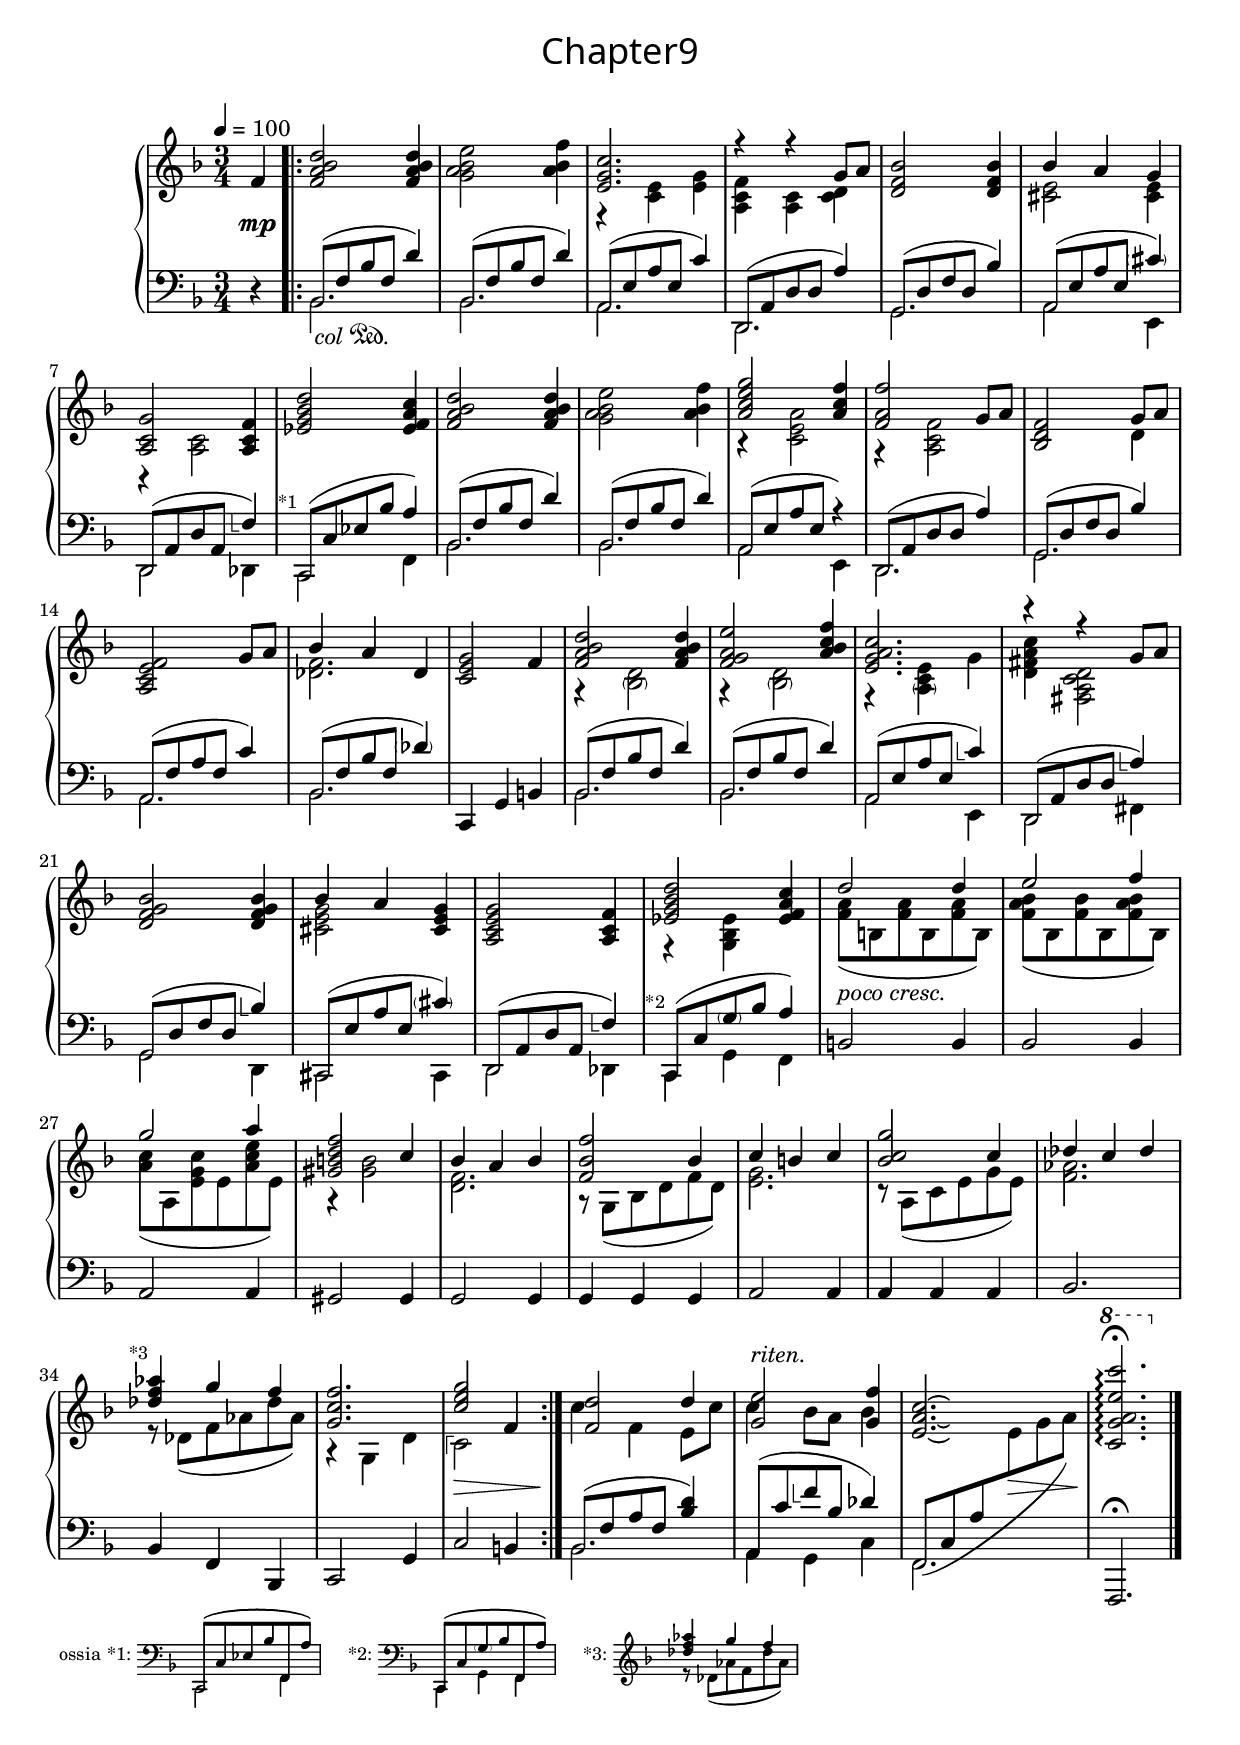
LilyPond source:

\version "2.22.0"

\include "stylesheet.ily"

cleft = \change Staff = "left"
cright = \change Staff = "right"
mergeOn = {
  \mergeDifferentlyDottedOn
  \mergeDifferentlyHeadedOn
}

\header {
  title = "Chapter9"
  nickname = ""
  % revision = "Revision 1 (Unfinished)"
  % date = "2021/2/12"
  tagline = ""
}

\paper {
  % system-count = 5
  page-count = 1
}

global = {
  \key f \major
  \tempo 4=100
  \time 3/4
  \partial 4 { s4 }
  \bar ".|:"
  s2.*4
  s2.*4
  s2.*4
  s2.*4
  s2.*4
  s2.*4
  s2.*4
  s2.*4
  s2.*4
  \bar ":|."
  s2.*4
  \bar "|."
}

right = << \global {
  \clef treble
  <<
  \new Voice = "main" \relative {
    f'4 |
    d'2 d4 | e2 f4 | \voiceOne c2. | r4 r g8 a |
    \oneVoice bes2 bes4 | \voiceOne bes a g | g2 f4 | d'2 c4 |
    \oneVoice d2 d4 | e2 f4 | \voiceOne g2 f4 | f2 g,8 a | f2 g8 a |
    \oneVoice f2 g8 a | \voiceOne bes4 a des, | \oneVoice g2 f4 |
    
    \voiceOne d'2 d4 | e2 f4 | c2. | r4 r g8 a |
    \oneVoice bes2 bes4 | \voiceOne bes a g | \oneVoice g2 f4 | \voiceOne d'2 c4 |
    d2 d4 | e2 f4 | g2 a4 | f2 c4 |
    bes a bes | f'2 bes,4 | c b c | g'2 c,4 |
    des c des | aes'^\markup \tiny \right-align *3 g f | f2. | g2 f,4 |
    
    d'2 d4 | e2^\markup { \italic riten. } f4 | \oneVoice c2.\laissezVibrer | s2. |
  }
  \context Voice = "main" \relative {
    s4 |
    <f' a bes>2 q4 | <g a bes>2 <a bes>4 | <e g>2. | s2. |
    <d f>2 q4 | s2. | <a c>2 q4 | <ees' g bes>2 <ees f a>4 |
    <f a bes>2 q4 | <g a bes>2 <a bes>4 | <a c e>2 <a c>4 | <f a>2 s4 |
    <bes, d>2 s4 | <a c e>2 s4 | s2. | <c e>2 s4 |
    
    <f a bes>2 q4 | <f g a>2 <a bes c>4 | <e g a>2. | s |
    <d f g>2 q4 | s2 <cis e>4 | <a c e>2 <a c>4 | <ees' g bes>2 <ees f a>4 |
    s2. | s | s | <gis b d>2 s4 |
    s2. | <f bes>2 s4 | s2. | <bes c>2 s4 |
    s2. | <des f>4 s2 | <g, c>2. | <c e>2 s4 |
    
    f,2 s4 | g2 g4 | <e a>2.\laissezVibrer | s2. |
  }
  \new Voice = "sub" \relative {
    \voiceTwo
    s4 |
    s2. | s | r4 <c' e> <e g> | <a, c f> <a c> <c d> |
    s2. | <cis e>2 q4 | r4 <a c>2 | s2. | 
    s2. | s | r4 <c e a>2 | r4 <a c f>2 |
    s2 d4 | s2. | <des f>2. | s2. |
    
    r4 <\parenthesize bes d>2 | r4 <\parenthesize bes d>2 | r4 <\parenthesize a c e> g' | <d fis a c> <fis, a c d>2 |
    s2. | <cis' e g>2 s4 | s2. | r4 <g bes ees>4 s |
    <f' a>8( b, q b q b) | <f' a bes>( bes, <f' bes> bes, <f' a bes> bes,) |
    <a' c>8( a, <e' g c> e <a c e> e) | r4 <gis b>2*1/2 s4 |
    <d f>2. | r8 g,( bes d f d) | <e g>2. | r8 a,( c e g e) |
    <f aes>2. | r8 des( f aes des aes) | r4 g, d' | \once \override ParenthesesItem.X-offset = 0.3 \handBracket ##t 0.7 \parenthesize c2 s4 | % TODO: f aesを入れ替えるossia
    
    c'4 f, e8 c' | c4 bes8 a bes4 | s2. | s |
  }
  >>
} >>

left = << \global {
  \clef bass
  <<
  \new Voice = "bass" \relative {
    r4
    \voiceTwo \mergeOn
    bes,2. | bes | a | d, | g | a2 e4 | d2 des4 | c2^\markup \tiny \right-align *1 f4 |
    bes2. | bes | a2 e4 | d2. | g | a | bes | \oneVoice c,4 g' b |
    
    \voiceTwo bes2. | bes | a2 e4 | d2 fis4 | g2 d4 | cis2 cis4 | d2 des4 | c g' f |
    \oneVoice b2 b4 | bes2 bes4 | a2 a4 | gis2 gis4 |
    g2 g4 | g g g | a2 a4 | a a a | bes2. | bes4 f bes, | c	2 g'4 | c2 b4 |
    
    \voiceTwo bes2. | a4 g c | f,2. | \oneVoice f,2.\fermata | 
  }
  \new Voice = "bass2" \relative {
    s4
    \voiceOne
    bes,8( f' bes f d'4) | bes,8( f' bes f d'4) |
    a,8( e' a e c'4) | d,,8( a' d d a'4) |
    g,8( d' f d bes'4) | a,8( e' a e %{\cright \stemDown%} \parenthesize cis'4) %{\cleft \stemUp%} |
    d,,8( a' d a \handBracket ##f -0.7 \parenthesize f'4) | c,8( c' ees bes' a4) |
    bes,8( f' bes f d'4) | bes,8( f' bes f d'4) |
    a,8( e' a e r4) | d,8( a' d d a'4) |
    g,8( d' f d bes'4) | a,8( f' a f c'4) |
    bes,8( f' bes f %{\cright \stemDown%} \parenthesize des'4) %{\cleft \stemUp%} | s2. |
    
    bes,8( f' bes f d'4) | bes,8( f' bes f d'4) |
    a,8( e' a e \handBracket ##f -0.7 \parenthesize c'4) | d,,8( a' d d \handBracket ##f -0.7 \parenthesize a'4) |
    g,8( d' f d \handBracket ##f -0.7 \parenthesize bes'4) | cis,,8( e' a e %{\cright \stemDown%} \parenthesize cis'4) %{\cleft \stemUp%} |
    d,,8( a' d a \handBracket ##f -0.7 \parenthesize f'4) | c,8(^\markup \tiny \right-align *2 c' \parenthesize g' bes a4) |
    s2. | s | s | s |
    s | s | s | s |
    s | s | s | s |
    bes,8( f' a f <bes d>4) | \once \override Slur.positions = #'(7 . 6) a,8( c' \handBracket ##f -1 \parenthesize f bes, des4) |
    f,,8_( c' a' \cright \voiceTwo e' g a) | \voiceOne \ottava 1 <c g' a e' c'>2.\arpeggio\fermata |
  }
  >>
} >>

% 使ってない。頁末にmarkupした
rightossia = << \global \relative {
  % SUPER DIRTY HACK: 6行目のBraceを消す
  %\alterBroken Y-offset #'(0 0 0 0 0 -5) Score.SystemStartBrace
  \alterBroken transparent #'(#f #f #f #f #f #t) Score.SystemStartBrace
  %\override Score.SystemStartBrace.stencil = #(lambda (grob) (ly:font-get-glyph (ly:grob-default-font grob) "brace180"))
  \skip 4
  \skip 2.*33
  \new Staff \with { alignAboveContext = "right" \remove Time_signature_engraver \omit KeySignature \magnifyStaff #5/7 } {
    \revert Staff.BarLine.hair-thickness
    \override Staff.Clef.full-size-change = ##t
    % TODO: SUPER DIRTY HACK: 6行目のBraceは自分で描く (Clefにstencilをひっつける)
    \override Staff.Clef.stencil = #(lambda (grob) (ly:stencil-add
                                                    (ly:clef::print grob)
                                                    (ly:stencil-translate (grob-interpret-markup grob (markup (#:left-brace 76))) '(-0.9 . -13.7))))
    \override Staff.Clef.X-extent = #'(0 . 0)
    \override Staff.Clef.Y-extent = #'(0 . 0)
    \clef treble
    \key f \major
    <<
      \new Voice { \voiceOne <des'' f aes>4 g f }
      \new Voice { \voiceTwo r8 des,( aes' f des' aes) }
    >>
  }
} >>

% 使ってない。頁末にmarkupした
leftossia = \relative {
  \skip 4
  \skip 2.*7
  \new Staff \with { \remove Time_signature_engraver \omit KeySignature \magnifyStaff #5/7 } {
    \revert Staff.BarLine.hair-thickness
    \override Staff.Clef.full-size-change = ##t
    \clef bass
    \key f \major
    <<
      \new Voice { \voiceOne c,8( c' ees bes' f, a') }
      \new Voice { \voiceTwo \mergeOn c,,2 f4 }
    >>
  }
  \skip 2.*15
  \new Staff \with { \remove Time_signature_engraver \omit KeySignature \magnifyStaff #5/7 } {
    \revert Staff.BarLine.hair-thickness
    \override Staff.Clef.full-size-change = ##t
    \clef bass
    \key f \major
    <<
      \new Voice { \voiceOne c8( c' g' bes f, a') }
      \new Voice { \voiceTwo c,,4 g' f }
    >>
  }
}

dynamics = {
  \once \override DynamicText.extra-offset = #'(0 . -2) s4\mp
  s2.*8
  s2.*8
  s2.*8
  s2.-\markup \italic { poco cresc. } s2.*7
  s2.*3 s2.\>
  s2.\! s s4. s\> s\!
}

so = #(define-music-function (offset) (number?)
        #{ \once \override SustainPedal.X-offset = $offset #})

pedal = {
  s4
  %{
  s2.\sustainOn s\sustainOn s\sustainOn \so 0.2 s\sustainOn
  s2.\sustainOn s\sustainOn s\sustainOn s\sustainOn
  s2.\sustainOn s\sustainOn s\sustainOn s\sustainOn
  s2.\sustainOn s\sustainOn s\sustainOn s\sustainOn
  
  s2.\sustainOn s\sustainOn s\sustainOn \so 0.2 s\sustainOn
  s2.\sustainOn s\sustainOn s\sustainOn s\sustainOn
  s2.\sustainOn s\sustainOn s\sustainOn s\sustainOn
  s2.\sustainOn s\sustainOn s\sustainOn s\sustainOn
  s2.\sustainOn s\sustainOn s\sustainOn s\sustainOn
  
  s2.\sustainOn s4\sustainOn s\sustainOn s\sustainOn | s2.\sustainOn s
  %}
  s2.-\tweak TextScript.X-offset 0.5 -\tweak TextScript.Y-offset 1 -\markup { \italic col \musicglyph "pedal.Ped" \hspace #-0.5 . }
}

\score {
  <<
    \new PianoStaff <<
      \new Staff = "right" << \right %{\rightossia%} >>
      \new PianoDynamics = "dynamics" \dynamics
      \new Staff = "left" << \left %{\leftossia%} >>
      \new PianoPedal = "pedal" \pedal
    >>
  >>
  \header {
  }
  \layout {
  }
  \midi {}
}

\markup { 
  \tiny ossia
  \tiny *1:
  \score {
    \new Staff \with { \remove Time_signature_engraver \magnifyStaff #5/7 } \relative {
      \clef bass
      \time 3/4
      \key f \major
      <<
        \new Voice { \voiceOne c,8( c' ees bes' f, a') }
        \new Voice { \voiceTwo \mergeOn c,,2 f4 }
      >>
    }
    \layout { indent = 0 }
  }
  \hspace #2
  \tiny *2:
  \score {
    \new Staff \with { \remove Time_signature_engraver \magnifyStaff #5/7 } \relative {
      \clef bass
      \time 3/4
      \key f \major
      <<
        \new Voice { \voiceOne c,8( c' \parenthesize g' bes f, a') }
        \new Voice { \voiceTwo c,,4 g' f }
      >>
    }
    \layout { indent = 0 }
  }
  \hspace #2
  \tiny *3:
  \score {
    \new Staff \with { \remove Time_signature_engraver \magnifyStaff #5/7 } \relative {
      \clef treble
      \time 3/4
      \key f \major
      <<
        \new Voice { \voiceOne <des'' f aes>4 g f }
        \new Voice { \voiceTwo r8 des,( aes' f des' aes) }
      >>
    }
    \layout { indent = 0 }
  }
}

%{
right = << \global \relative {
  \clef treble
  f'4 |
  d'2 d4 | e2 f4 | c2. | r2 g8 a | bes2 bes4 | bes a g | g2 f4 | d'2 c4 |
  d2 d4 | e2 f4 | g2 f4 | f2 g,8 a | f2 g8 a | f2 g8 a | bes4 a des, | g2 f4 |
  d'2 d4 | e2 f4 | c2. | r2 g8 a | bes2 bes4 | bes a g | g2 f4 | d'2 c4 |
  d2 d4 | e2 f4 | g2 a4 | f2 c4 |
  bes a bes | f'2 bes,4 | c b c | g'2 c,4 |
  des c des | aes' g f | f2. | g2 f,4 |
} >>

left = << \global \relative c {
  \clef bass
   r4 
   bes2. | bes | a | d, | g | a2 e4 | d2 des4 | c2 f4 |
   bes2. | bes | a2 e4 | d2. | g | a | bes | c,4 g' b |
   bes2. | bes | a2 e4 | d2 fis4 | g2 d4 | cis2 cis4 | d2 des4 | c g' f |
   b2 b4 | bes2 bes4 | a2 a4 | aes2 aes4 |
   g2 g4 | g g g | a2 a4 | a a a | bes2. | bes,4 f' bes | c,2 g'4 | c2 b4 |
} >>
%}